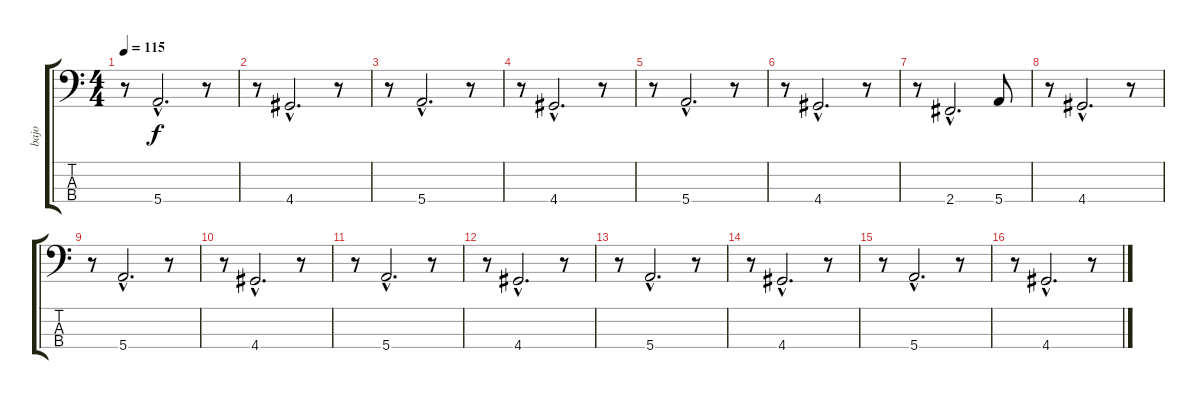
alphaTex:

\track ("bajo" "bajo") {instrument electricbassfinger}
\staff {score tabs}
\tuning (G2 D2 A1 E1) {hide}
\ts (4 4)
\tempo 115
\clef f4
\ks c
r.8{dy f} 5.4{hac}.2{d} r.8 |
r.8 4.4{hac}.2{d} r.8 |
r.8 5.4{hac}.2{d} r.8 |
r.8 4.4{hac}.2{d} r.8 |
r.8 5.4{hac}.2{d} r.8 |
r.8 4.4{hac}.2{d} r.8 |
r.8 2.4{hac}.2{d} 5.4.8 |
r.8 4.4{hac}.2{d} r.8 |
r.8 5.4{hac}.2{d} r.8 |
r.8 4.4{hac}.2{d} r.8 |
r.8 5.4{hac}.2{d} r.8 |
r.8 4.4{hac}.2{d} r.8 |
r.8 5.4{hac}.2{d} r.8 |
r.8 4.4{hac}.2{d} r.8 |
r.8 5.4{hac}.2{d} r.8 |
r.8 4.4{hac}.2{d} r.8
